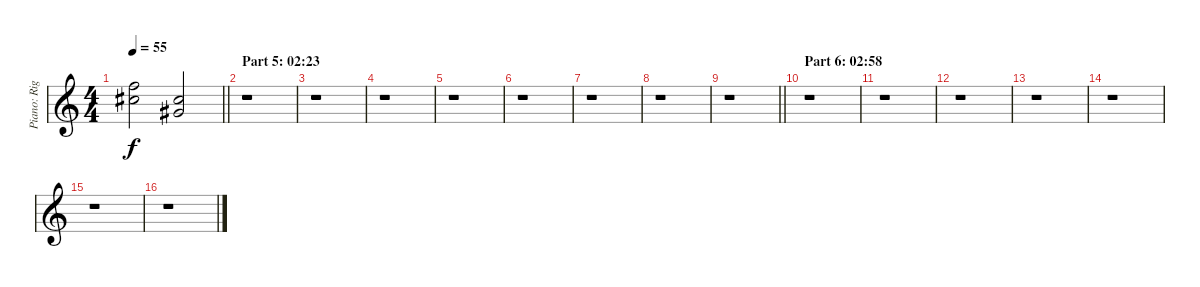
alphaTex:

\track ("Piano: Right Hand" "Piano: Rig") {instrument acousticgrandpiano}
\staff {score}
\tuning (Eb4 Bb3 Gb3 Db3 Ab2 Eb2) {hide}
\ts (4 4)
\tempo 55
\clef g2
\barLineRight lightlight
\ks c
(14.1 15.2).2{dy f} (15.2 14.3).2 |
\section ("" "Part 5: 02:23")
r.1 |
r.1 |
r.1 |
r.1 |
r.1 |
r.1 |
r.1 |
\barLineRight lightlight
r.1 |
\section ("" "Part 6: 02:58")
r.1 |
r.1 |
r.1 |
r.1 |
r.1 |
r.1 |
r.1
